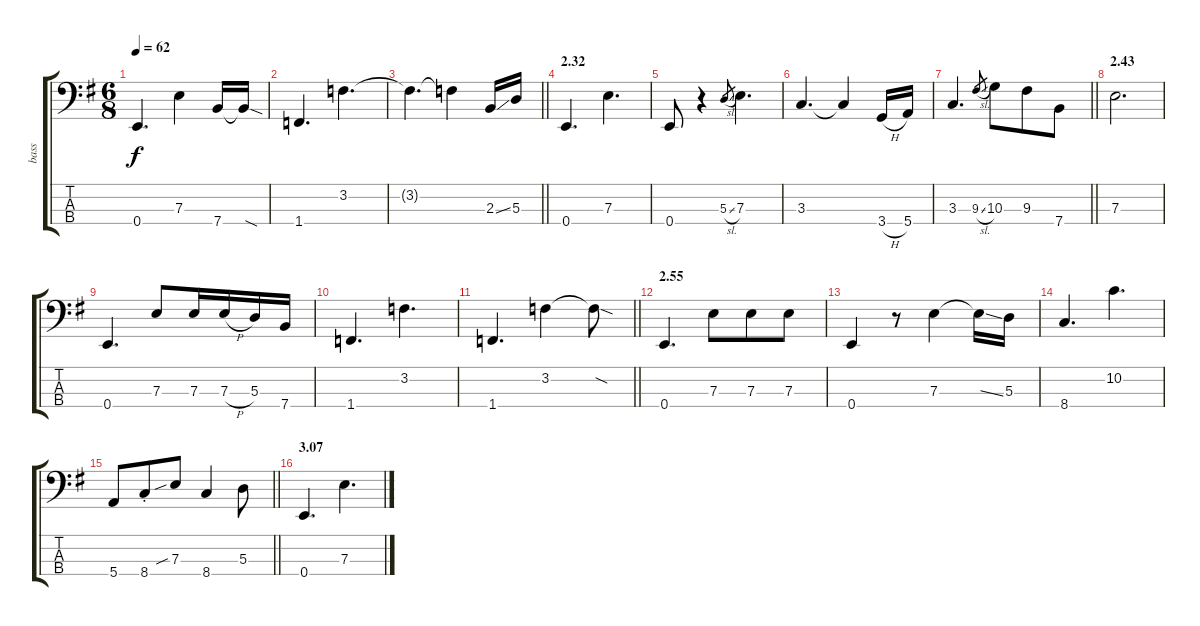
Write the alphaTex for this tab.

\track ("bass" "bass") {instrument electricbasspick}
\staff {score tabs}
\tuning (G2 D2 A1 E1) {hide}
\ts (6 8)
\tempo 62
\clef f4
\ks g
0.4.4{d dy f} 7.3.4 7.4.16 7.4{sod t}.16 |
1.4.4{d} 3.2.4{d} |
\barLineRight lightlight
3.2{t}.4{d} 3.2{t}.4 2.3{ss}.16 5.3.16 |
\section ("" "2.32")
0.4.4{d} 7.3.4{d} |
0.4.8 r.4 5.3{sl}.8{gr} 7.3.4{d} |
3.3.4{d} 3.3{t}.4 3.4{h}.16 5.4.16 |
\barLineRight lightlight
3.3.4{d} 9.3{sl}.8{gr} 10.3.8 9.3.8 7.4.8 |
\section ("" "2.43")
7.3.2{d} |
0.4.4{d} 7.3.8 7.3.16 7.3{h}.16 5.3.16 7.4.16 |
1.4.4{d} 3.2.4{d} |
\barLineRight lightlight
1.4.4{d} 3.2.4 3.2{sod t}.8 |
\section ("" "2.55")
0.4.4{d} 7.3.8 7.3.8 7.3.8 |
0.4.4 r.8 7.3.4 7.3{ss t}.16 5.3.16 |
8.4.4{d} 10.2.4{d} |
\barLineRight lightlight
5.4.8 8.4{st}.8 7.3{sib}.8 8.4.4 5.3.8 |
\section ("" "3.07")
0.4.4{d} 7.3.4{d}
